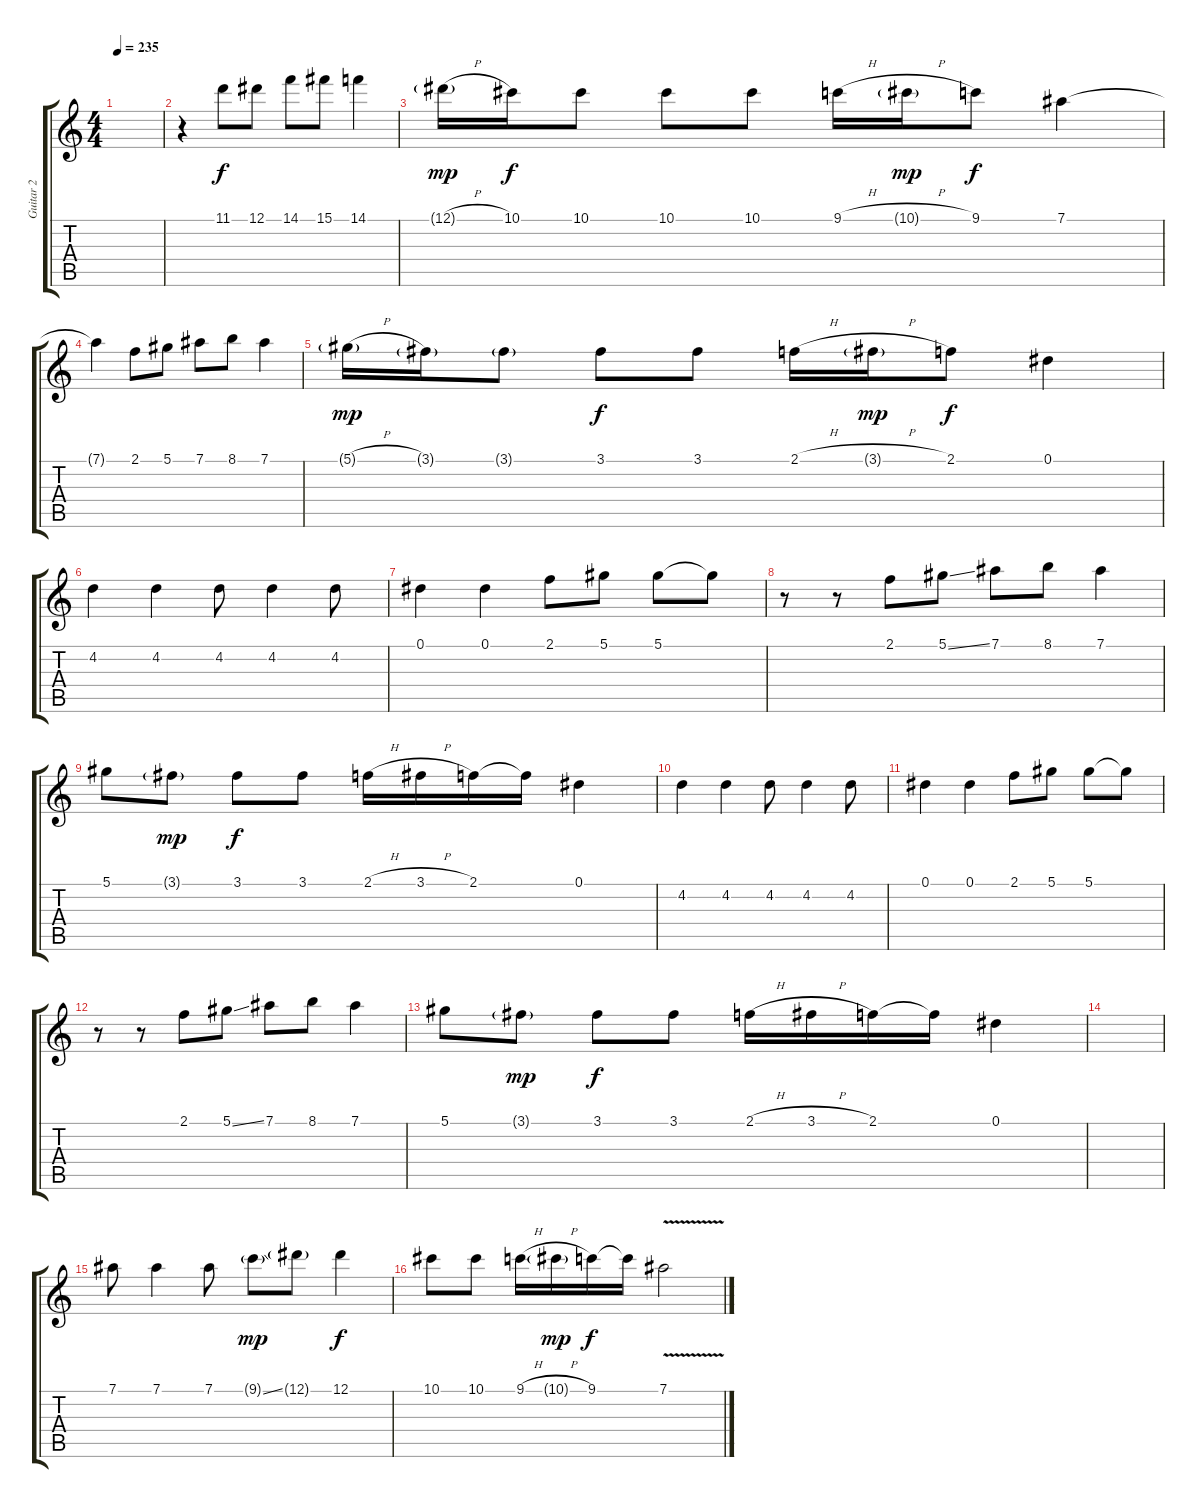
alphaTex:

\track ("Guitar 2" "Guitar 2") {instrument distortionguitar}
\staff {score tabs}
\tuning (Eb4 Bb3 Gb3 Db3 Ab2 Eb2) {hide}
\ts (4 4)
\tempo 235
\clef g2
\ks c
|
r.4 11.1.8 12.1.8 14.1.8 15.1.8 14.1.4 |
12.1{h g}.16{dy mp} 10.1.16{dy f} 10.1.8 10.1.8 10.1.8 9.1{h}.16 10.1{h g}.16{dy mp} 9.1.8{dy f} 7.1.4 |
7.1{t}.4 2.1.8 5.1.8 7.1.8 8.1.8 7.1.4 |
5.1{h g}.16{dy mp} 3.1{g}.16 3.1{g}.8 3.1.8{dy f} 3.1.8 2.1{h}.16 3.1{h g}.16{dy mp} 2.1.8{dy f} 0.1.4 |
4.2.4 4.2.4 4.2.8 4.2.4 4.2.8 |
0.1.4 0.1.4 2.1.8 5.1.8 5.1.8 5.1{t}.8 |
r.8 r.8 2.1.8 5.1{ss}.8 7.1.8 8.1.8 7.1.4 |
5.1.8 3.1{g}.8{dy mp} 3.1.8{dy f} 3.1.8 2.1{h}.16 3.1{h}.16 2.1.16 2.1{t}.16 0.1.4 |
4.2.4 4.2.4 4.2.8 4.2.4 4.2.8 |
0.1.4 0.1.4 2.1.8 5.1.8 5.1.8 5.1{t}.8 |
r.8 r.8 2.1.8 5.1{ss}.8 7.1.8 8.1.8 7.1.4 |
5.1.8 3.1{g}.8{dy mp} 3.1.8{dy f} 3.1.8 2.1{h}.16 3.1{h}.16 2.1.16 2.1{t}.16 0.1.4 |
|
7.1.8 7.1.4 7.1.8 9.1{ss g}.8{dy mp} 12.1{g}.8 12.1.4{dy f} |
10.1.8 10.1.8 9.1{h}.16 10.1{h g}.16{dy mp} 9.1.16{dy f} 9.1{t}.16 7.1{v}.2
